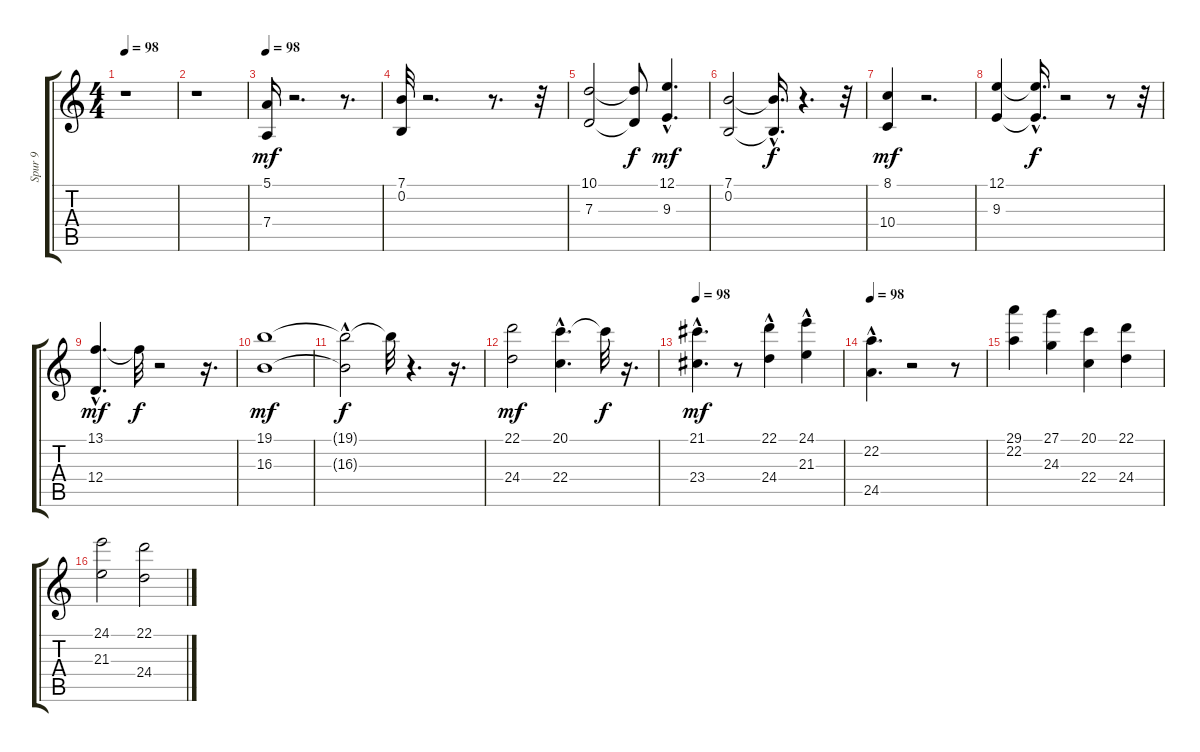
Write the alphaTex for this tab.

\track ("Spur 9" "Spur 9") {instrument electricpiano2}
\staff {score tabs}
\tuning (E4 B3 G3 D3 A2 E2) {hide}
\ts (4 4)
\tempo 98
\clef g2
\ks c
r.1{dy mf} |
r.1 |
\tempo 98
(5.1 7.4).16 r.2{d} r.8{d} |
(7.1 0.2).32 r.2{d} r.8{d} r.32 |
(10.1 7.3).2 (10.1{t} 7.3{t}).8{dy f} (12.1{hac} 9.3{hac}).4{d dy mf} |
(7.1 0.2).2 (7.1{hac t} 0.2{t}).16{d dy f} r.4{d} r.32 |
(8.1 10.4).4{dy mf} r.2{d} |
(12.1 9.3).4 (12.1{hac t} 9.3{hac t}).16{d dy f} r.2 r.8 r.32 |
(13.1{hac} 12.4{hac}).4{d dy mf} 13.1{t}.32{dy f} r.2 r.16{d} |
(19.1 16.3).1{dy mf} |
(19.1{t} 16.3{hac t}).2{dy f} 19.1{t}.32 r.4{d} r.16{d} |
(22.1 24.4).2{dy mf} (20.1{hac} 22.4).4{d} 20.1{t}.32{dy f} r.16{d} |
\tempo 98
(21.1{hac} 23.4{hac}).4{d dy mf} r.8 (22.1{hac} 24.4{hac}).4 (24.1 21.3{hac}).4 |
\tempo 98
(22.2{hac} 24.5{hac}).4{d} r.2 r.8 |
(29.1 22.2).4 (27.1 24.3).4 (20.1 22.4).4 (22.1 24.4).4 |
(24.1 21.3).2 (22.1 24.4).2
